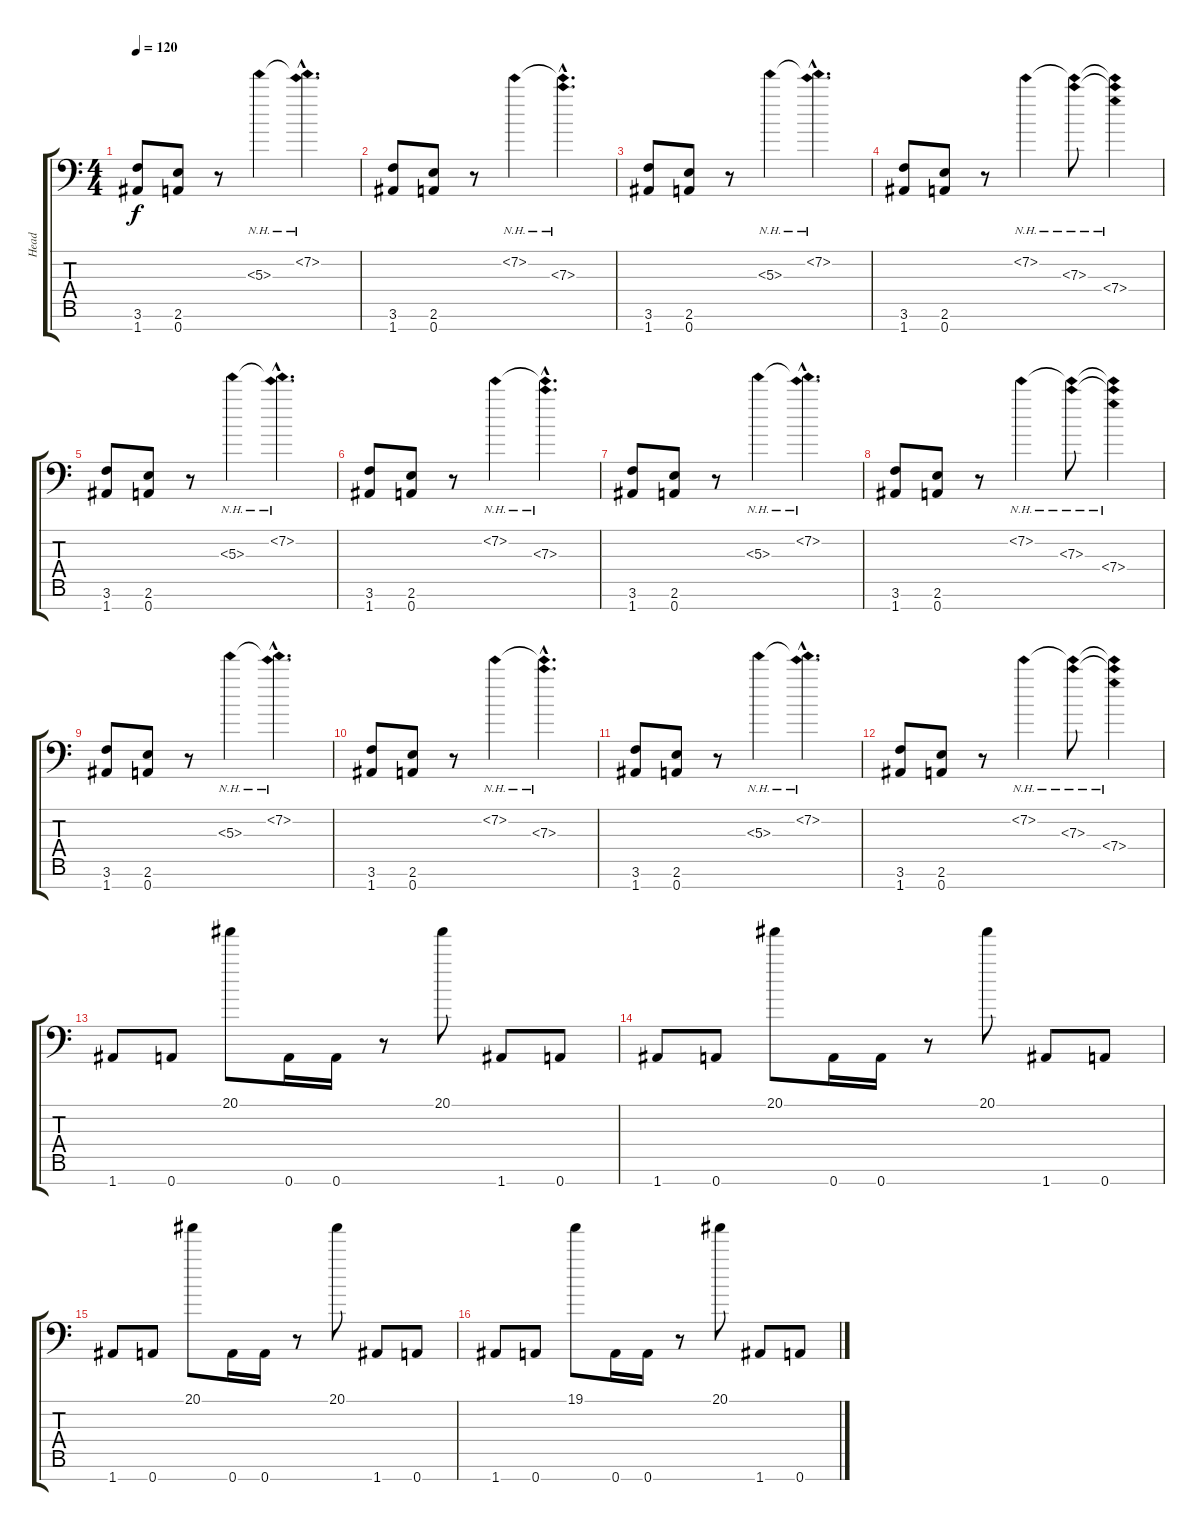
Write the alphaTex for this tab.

\track ("Head" "Head") {instrument overdrivenguitar}
\staff {score tabs}
\tuning (D4 A3 F3 C3 G2 D2 A1) {hide}
\ts (4 4)
\tempo 120
\clef f4
\ks c
(3.6 1.7).8{dy f} (2.6 0.7).8 r.8 5.3{nh}.4 (7.2{nh hac} 5.3{nh hac t}).4{d} |
(3.6 1.7).8 (2.6 0.7).8 r.8 7.2{nh}.4 (7.2{nh hac t} 7.3{nh hac}).4{d} |
(3.6 1.7).8 (2.6 0.7).8 r.8 5.3{nh}.4 (7.2{nh hac} 5.3{nh hac t}).4{d} |
(3.6 1.7).8 (2.6 0.7).8 r.8 7.2{nh}.4 (7.2{nh t} 7.3{nh}).8 (7.2{nh t} 7.3{nh t} 7.4{nh}).4 |
(3.6 1.7).8 (2.6 0.7).8 r.8 5.3{nh}.4 (7.2{nh hac} 5.3{nh hac t}).4{d} |
(3.6 1.7).8 (2.6 0.7).8 r.8 7.2{nh}.4 (7.2{nh hac t} 7.3{nh hac}).4{d} |
(3.6 1.7).8 (2.6 0.7).8 r.8 5.3{nh}.4 (7.2{nh hac} 5.3{nh hac t}).4{d} |
(3.6 1.7).8 (2.6 0.7).8 r.8 7.2{nh}.4 (7.2{nh t} 7.3{nh}).8 (7.2{nh t} 7.3{nh t} 7.4{nh}).4 |
(3.6 1.7).8 (2.6 0.7).8 r.8 5.3{nh}.4 (7.2{nh hac} 5.3{nh hac t}).4{d} |
(3.6 1.7).8 (2.6 0.7).8 r.8 7.2{nh}.4 (7.2{nh hac t} 7.3{nh hac}).4{d} |
(3.6 1.7).8 (2.6 0.7).8 r.8 5.3{nh}.4 (7.2{nh hac} 5.3{nh hac t}).4{d} |
(3.6 1.7).8 (2.6 0.7).8 r.8 7.2{nh}.4 (7.2{nh t} 7.3{nh}).8 (7.2{nh t} 7.3{nh t} 7.4{nh}).4 |
1.7.8 0.7.8 20.1.8 0.7.16 0.7.16 r.8 20.1.8 1.7.8 0.7.8 |
1.7.8 0.7.8 20.1.8 0.7.16 0.7.16 r.8 20.1.8 1.7.8 0.7.8 |
1.7.8 0.7.8 20.1.8 0.7.16 0.7.16 r.8 20.1.8 1.7.8 0.7.8 |
1.7.8 0.7.8 19.1.8 0.7.16 0.7.16 r.8 20.1.8 1.7.8 0.7.8
